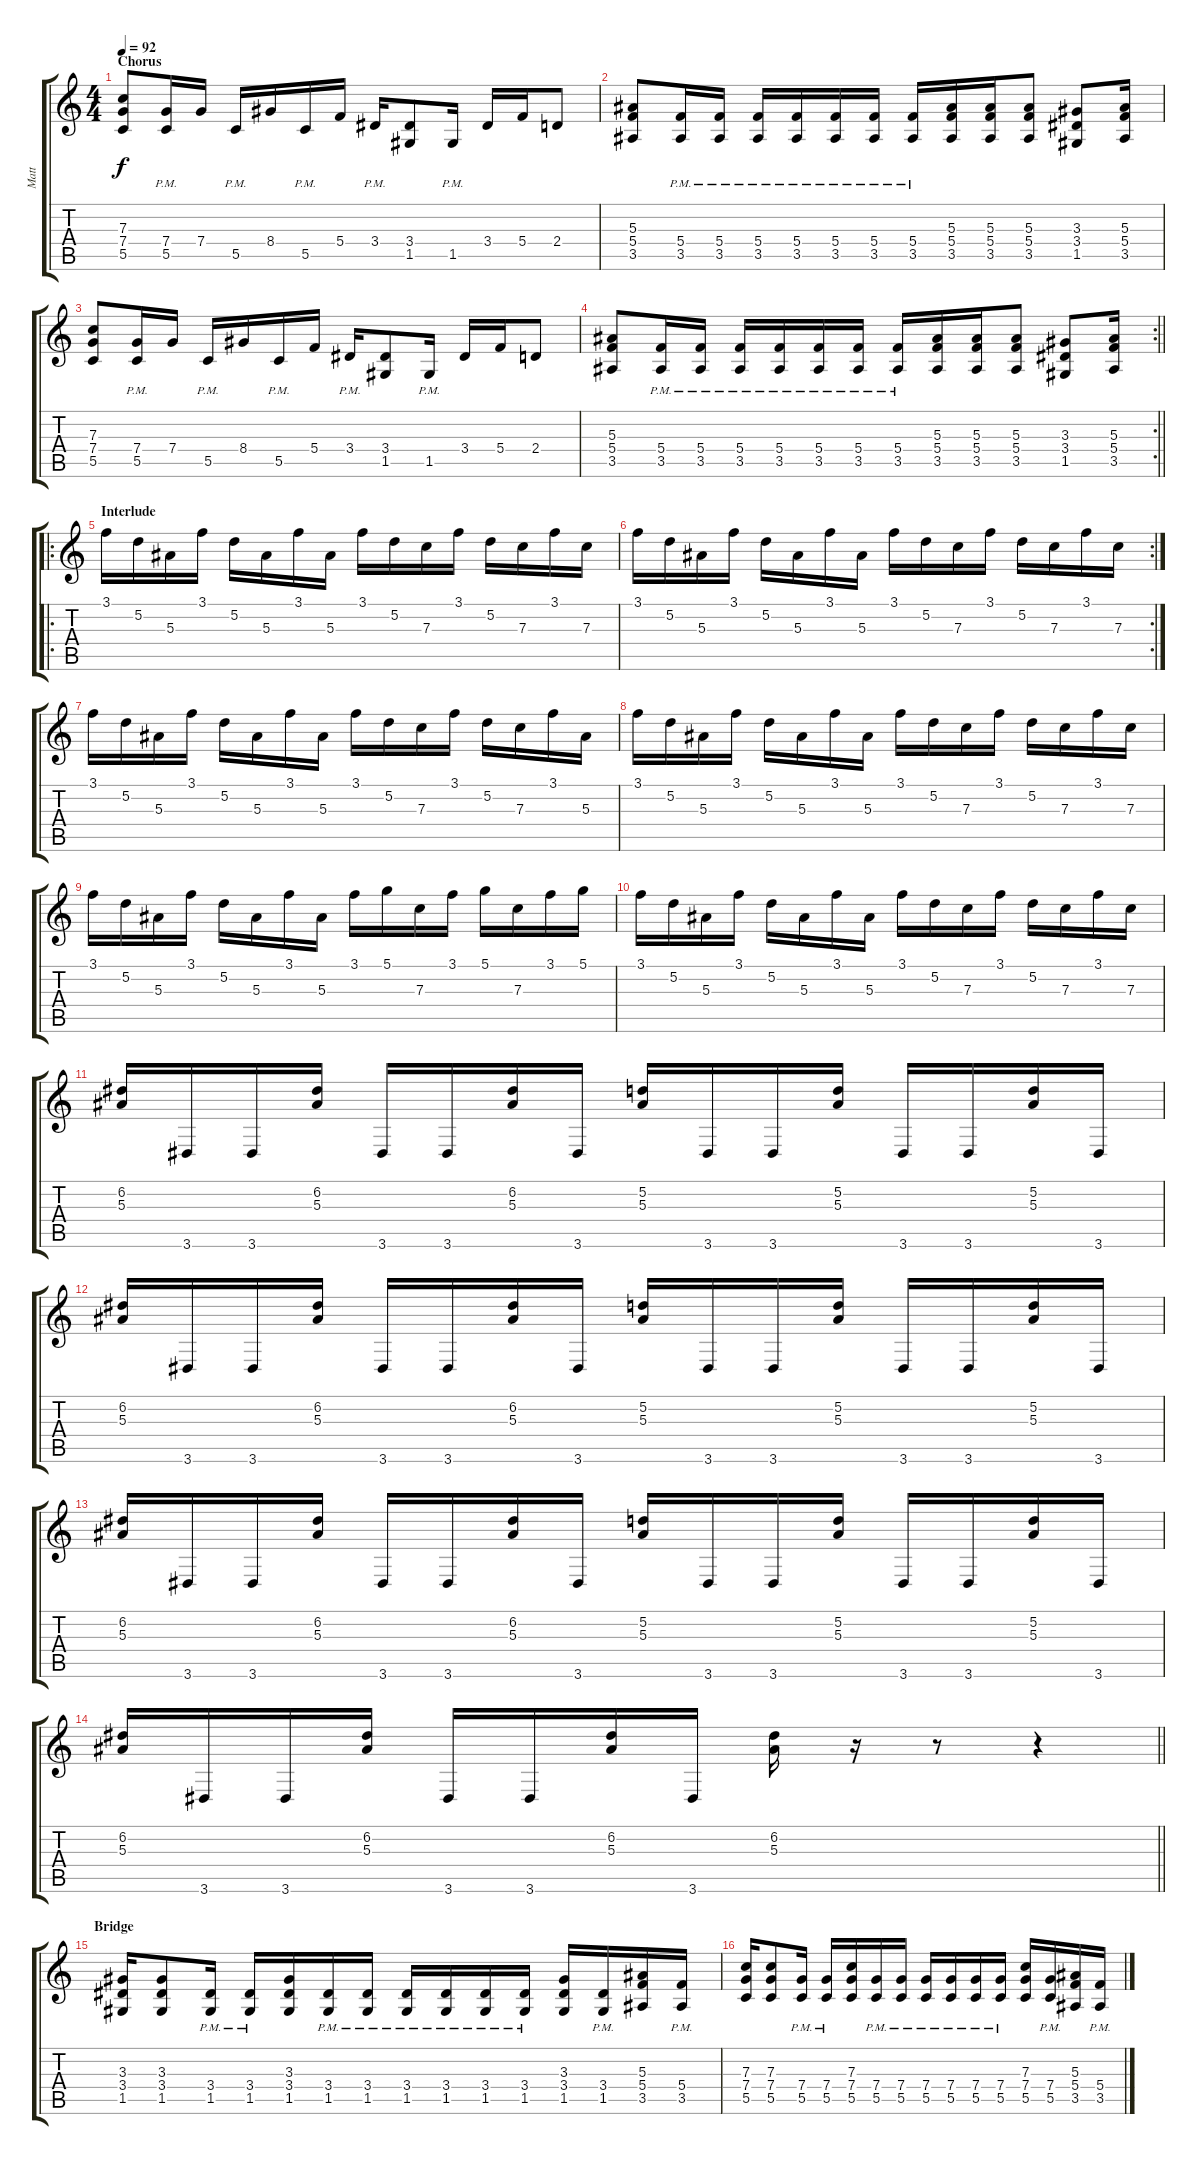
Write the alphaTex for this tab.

\track ("Matt" "Matt") {instrument distortionguitar}
\staff {score tabs}
\tuning (D4 A3 F3 C3 G2 C2) {hide}
\ts (4 4)
\section ("" "Chorus")
\tempo 92
\clef g2
\ks c
(7.3 7.4 5.5).8{dy f} (7.4{pm} 5.5{pm}).16 7.4.16 5.5{pm}.16 8.4.16 5.5{pm}.16 5.4.16 3.4{pm}.16 (3.4 1.5).8 1.5{pm}.16 3.4.16 5.4.16 2.4.8 |
(5.3 5.4 3.5).8 (5.4{pm} 3.5{pm}).16 (5.4{pm} 3.5{pm}).16 (5.4{pm} 3.5{pm}).16 (5.4{pm} 3.5{pm}).16 (5.4{pm} 3.5{pm}).16 (5.4{pm} 3.5{pm}).16 (5.4{pm} 3.5{pm}).16 (5.3 5.4 3.5).16 (5.3 5.4 3.5).16 (5.3 5.4 3.5).8 (3.3 3.4 1.5).8 (5.3 5.4 3.5).16 |
(7.3 7.4 5.5).8 (7.4{pm} 5.5{pm}).16 7.4.16 5.5{pm}.16 8.4.16 5.5{pm}.16 5.4.16 3.4{pm}.16 (3.4 1.5).8 1.5{pm}.16 3.4.16 5.4.16 2.4.8 |
\rc 2
\barLineRight lightlight
(5.3 5.4 3.5).8 (5.4{pm} 3.5{pm}).16 (5.4{pm} 3.5{pm}).16 (5.4{pm} 3.5{pm}).16 (5.4{pm} 3.5{pm}).16 (5.4{pm} 3.5{pm}).16 (5.4{pm} 3.5{pm}).16 (5.4{pm} 3.5{pm}).16 (5.3 5.4 3.5).16 (5.3 5.4 3.5).16 (5.3 5.4 3.5).8 (3.3 3.4 1.5).8 (5.3 5.4 3.5).16 |
\ro
\section ("" "Interlude")
3.1.16 5.2.16 5.3.16 3.1.16 5.2.16 5.3.16 3.1.16 5.3.16 3.1.16 5.2.16 7.3.16 3.1.16 5.2.16 7.3.16 3.1.16 7.3.16 |
\rc 2
3.1.16 5.2.16 5.3.16 3.1.16 5.2.16 5.3.16 3.1.16 5.3.16 3.1.16 5.2.16 7.3.16 3.1.16 5.2.16 7.3.16 3.1.16 7.3.16 |
3.1.16 5.2.16 5.3.16 3.1.16 5.2.16 5.3.16 3.1.16 5.3.16 3.1.16 5.2.16 7.3.16 3.1.16 5.2.16 7.3.16 3.1.16 5.3.16 |
3.1.16 5.2.16 5.3.16 3.1.16 5.2.16 5.3.16 3.1.16 5.3.16 3.1.16 5.2.16 7.3.16 3.1.16 5.2.16 7.3.16 3.1.16 7.3.16 |
3.1.16 5.2.16 5.3.16 3.1.16 5.2.16 5.3.16 3.1.16 5.3.16 3.1.16 5.1.16 7.3.16 3.1.16 5.1.16 7.3.16 3.1.16 5.1.16 |
3.1.16 5.2.16 5.3.16 3.1.16 5.2.16 5.3.16 3.1.16 5.3.16 3.1.16 5.2.16 7.3.16 3.1.16 5.2.16 7.3.16 3.1.16 7.3.16 |
(6.2 5.3).16 3.6.16 3.6.16 (6.2 5.3).16 3.6.16 3.6.16 (6.2 5.3).16 3.6.16 (5.2 5.3).16 3.6.16 3.6.16 (5.2 5.3).16 3.6.16 3.6.16 (5.2 5.3).16 3.6.16 |
(6.2 5.3).16 3.6.16 3.6.16 (6.2 5.3).16 3.6.16 3.6.16 (6.2 5.3).16 3.6.16 (5.2 5.3).16 3.6.16 3.6.16 (5.2 5.3).16 3.6.16 3.6.16 (5.2 5.3).16 3.6.16 |
(6.2 5.3).16 3.6.16 3.6.16 (6.2 5.3).16 3.6.16 3.6.16 (6.2 5.3).16 3.6.16 (5.2 5.3).16 3.6.16 3.6.16 (5.2 5.3).16 3.6.16 3.6.16 (5.2 5.3).16 3.6.16 |
\barLineRight lightlight
(6.2 5.3).16 3.6.16 3.6.16 (6.2 5.3).16 3.6.16 3.6.16 (6.2 5.3).16 3.6.16 (6.2 5.3).16 r.16 r.8 r.4 |
\section ("" "Bridge")
(3.3 3.4 1.5).16 (3.3 3.4 1.5).8 (3.4{pm} 1.5{pm}).16 (3.4{pm} 1.5{pm}).16 (3.3 3.4 1.5).16 (3.4{pm} 1.5{pm}).16 (3.4{pm} 1.5{pm}).16 (3.4{pm} 1.5{pm}).16 (3.4{pm} 1.5{pm}).16 (3.4{pm} 1.5{pm}).16 (3.4{pm} 1.5{pm}).16 (3.3 3.4 1.5).16 (3.4{pm} 1.5{pm}).16 (5.3 5.4 3.5).16 (5.4{pm} 3.5{pm}).16 |
(7.3 7.4 5.5).16 (7.3 7.4 5.5).8 (7.4{pm} 5.5{pm}).16 (7.4{pm} 5.5{pm}).16 (7.3 7.4 5.5).16 (7.4{pm} 5.5{pm}).16 (7.4{pm} 5.5{pm}).16 (7.4{pm} 5.5{pm}).16 (7.4{pm} 5.5{pm}).16 (7.4{pm} 5.5{pm}).16 (7.4{pm} 5.5{pm}).16 (7.3 7.4 5.5).16 (7.4{pm} 5.5{pm}).16 (5.3 5.4 3.5).16 (5.4{pm} 3.5{pm}).16
